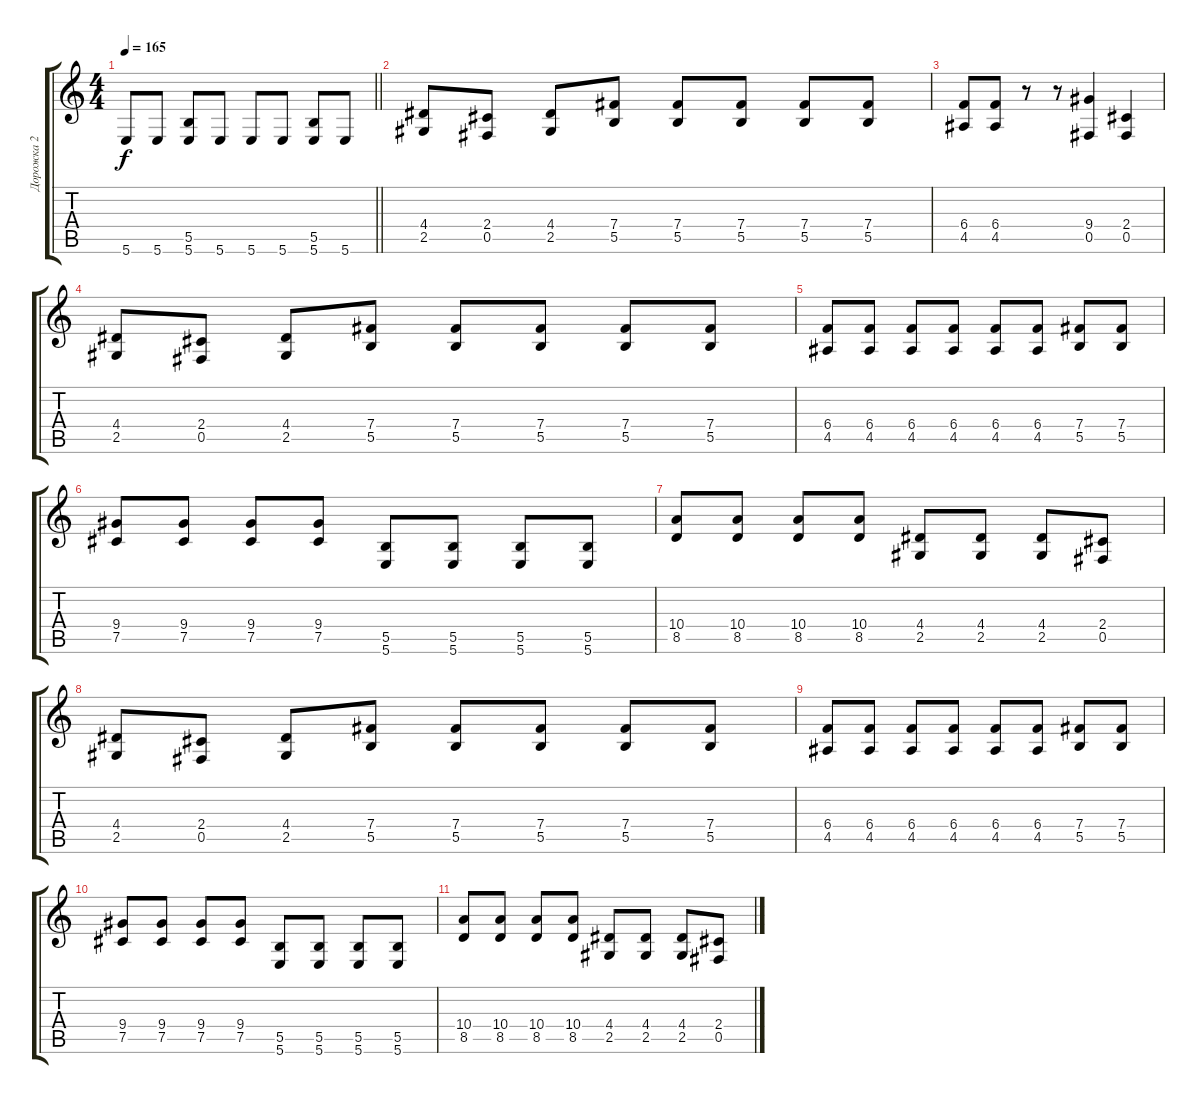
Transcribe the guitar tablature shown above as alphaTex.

\track ("Дорожка 2" "Дорожка 2") {instrument distortionguitar}
\staff {score tabs}
\tuning (Db4 Ab3 E3 B2 Gb2 B1) {hide}
\ts (4 4)
\tempo 165
\clef g2
\barLineRight lightlight
\ks c
5.6.8{dy f} 5.6.8 (5.5 5.6).8 5.6.8 5.6.8 5.6.8 (5.5 5.6).8 5.6.8 |
\section ("" " ")
(4.4 2.5).8 (2.4 0.5).8 (4.4 2.5).8 (7.4 5.5).8 (7.4 5.5).8 (7.4 5.5).8 (7.4 5.5).8 (7.4 5.5).8 |
(6.4 4.5).8 (6.4 4.5).8 r.8 r.8 (9.4 0.5).4 (2.4 0.5).4 |
(4.4 2.5).8 (2.4 0.5).8 (4.4 2.5).8 (7.4 5.5).8 (7.4 5.5).8 (7.4 5.5).8 (7.4 5.5).8 (7.4 5.5).8 |
(6.4 4.5).8 (6.4 4.5).8 (6.4 4.5).8 (6.4 4.5).8 (6.4 4.5).8 (6.4 4.5).8 (7.4 5.5).8 (7.4 5.5).8 |
(9.4 7.5).8 (9.4 7.5).8 (9.4 7.5).8 (9.4 7.5).8 (5.5 5.6).8 (5.5 5.6).8 (5.5 5.6).8 (5.5 5.6).8 |
(10.4 8.5).8 (10.4 8.5).8 (10.4 8.5).8 (10.4 8.5).8 (4.4 2.5).8 (4.4 2.5).8 (4.4 2.5).8 (2.4 0.5).8 |
(4.4 2.5).8 (2.4 0.5).8 (4.4 2.5).8 (7.4 5.5).8 (7.4 5.5).8 (7.4 5.5).8 (7.4 5.5).8 (7.4 5.5).8 |
(6.4 4.5).8 (6.4 4.5).8 (6.4 4.5).8 (6.4 4.5).8 (6.4 4.5).8 (6.4 4.5).8 (7.4 5.5).8 (7.4 5.5).8 |
(9.4 7.5).8 (9.4 7.5).8 (9.4 7.5).8 (9.4 7.5).8 (5.5 5.6).8 (5.5 5.6).8 (5.5 5.6).8 (5.5 5.6).8 |
(10.4 8.5).8 (10.4 8.5).8 (10.4 8.5).8 (10.4 8.5).8 (4.4 2.5).8 (4.4 2.5).8 (4.4 2.5).8 (2.4 0.5).8
